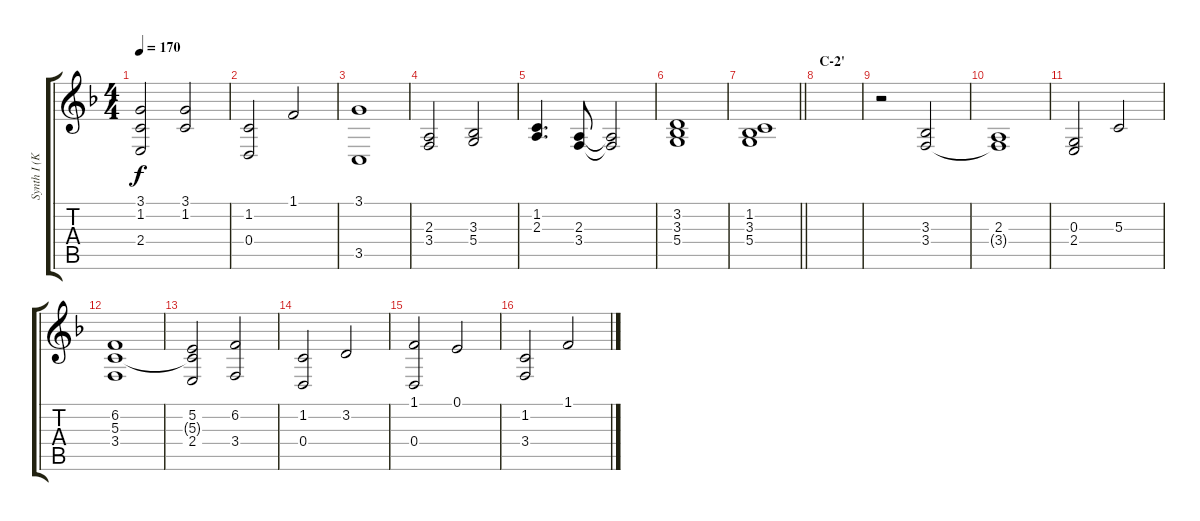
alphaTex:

\track ("Synth I (Kotobuki Tsumugi)" "Synth I (K") {instrument churchorgan}
\staff {score tabs}
\tuning (E4 B3 G3 D3 A2 E2) {hide}
\ts (4 4)
\tempo 170
\clef g2
\ks f
(3.1 1.2 2.4).2{dy f} (3.1 1.2).2 |
(1.2 0.4).2 1.1.2 |
(3.1 3.5).1 |
(2.3 3.4).2 (3.3 5.4).2 |
(1.2 2.3).4{d} (2.3 3.4).8 (2.3{t} 3.4{t}).2 |
(3.2 3.3 5.4).1 |
\barLineRight lightlight
(1.2 3.3 5.4).1 |
\section ("" "C-2'")
|
r.2 (3.3 3.4).2 |
(2.3 3.4{t}).1 |
(0.3 2.4).2 5.3.2 |
(6.2 5.3 3.4).1 |
(5.2 5.3{t} 2.4).2 (6.2 3.4).2 |
(1.2 0.4).2 3.2.2 |
(1.1 0.4).2 0.1.2 |
(1.2 3.4).2 1.1.2
